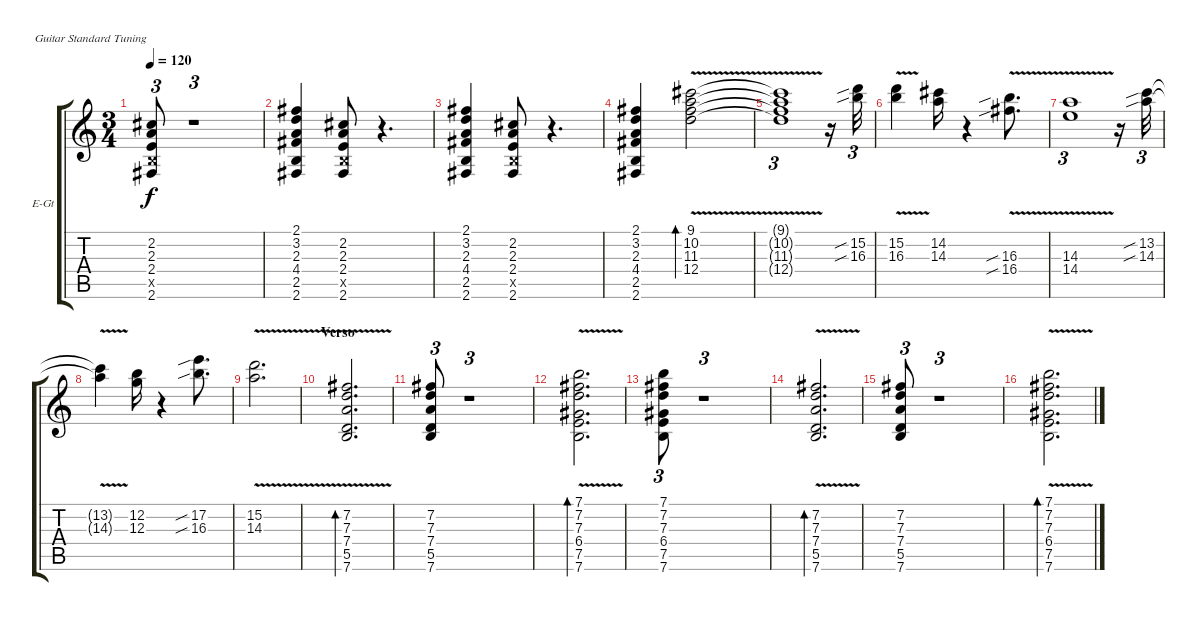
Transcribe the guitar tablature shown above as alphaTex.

\bracketExtendMode groupsimilarinstruments
\firstSystemTrackNameOrientation horizontal
\otherSystemsTrackNameOrientation horizontal
\track ("Guitar" "E-Gt") {instrument distortionguitar}
\staff {score tabs}
\tuning (E4 B3 G3 D3 A2 E2)
\ts (3 4)
\tempo 120
\clef g2
\ks c
(2.2 2.3 2.4 2.5{x} 2.6).8{tu (3 2) dy f} r.1{tu (3 2)} |
(2.1 3.2 2.3 4.4 2.5 2.6).4 (2.2 2.3 2.4 2.5{x} 2.6).8 r.4{d} |
(2.1 3.2 2.3 4.4 2.5 2.6).4 (2.2 2.3 2.4 2.5{x} 2.6).8 r.4{d} |
(2.1 3.2 2.3 4.4 2.5 2.6).4 (9.1{v} 10.2{v} 11.3{v} 12.4{v}).2{bd 480} |
(9.1{v t} 10.2{v t} 11.3{v t} 12.4{v t}).1{tu (3 2)} r.16 (15.2{sib} 16.3{sib}).32{tu (3 2)} |
(15.2 16.3{v}).4 (14.2 14.3).16 r.4 (16.3{v sib} 16.4{v sib}).8{d} |
(14.3{v} 14.4{v}).1{tu (3 2)} r.16 (13.2{sib} 14.3{sib}).32{tu (3 2)} |
(13.2{t} 14.3{v t}).4 (12.2 12.3).16 r.4 (17.2{sib} 16.3{sib}).8{d} |
(15.2 14.3{v}).2{d} |
\section ("" "Verso")
(7.2{v} 7.3{v} 7.4{v} 5.5 7.6).2{d bd 60} |
(7.2 7.3 7.4 5.5 7.6).8{tu (3 2)} r.1{tu (3 2)} |
(7.1{v} 7.2{v} 7.3{v} 6.4 7.5 7.6).2{d bd 60} |
(7.1 7.2 7.3 6.4 7.5 7.6).8{tu (3 2)} r.1{tu (3 2)} |
(7.2{v} 7.3{v} 7.4{v} 5.5 7.6).2{d bd 60} |
(7.2 7.3 7.4 5.5 7.6).8{tu (3 2)} r.1{tu (3 2)} |
(7.1{v} 7.2{v} 7.3{v} 6.4 7.5 7.6).2{d bd 60}
